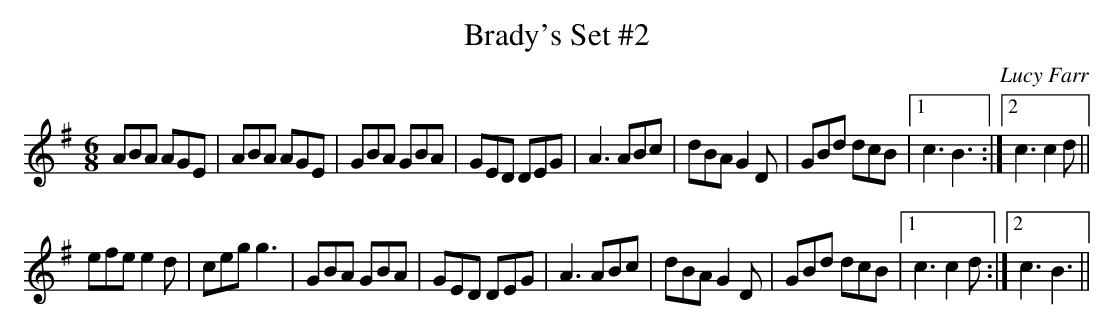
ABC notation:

X:1
T:Brady's Set #2
C:Lucy Farr
M:6/8
K:Ador
ABA AGE|ABA AGE|GBA GBA|GED DEG|A3 ABc|dBA G2D|GBd dcB|1 c3 B3:|2 c3 c2d||
efe e2d|ceg g3|GBA GBA|GED DEG|A3 ABc|dBA G2D|GBd dcB|1 c3 c2d:|2 c3 B3||
